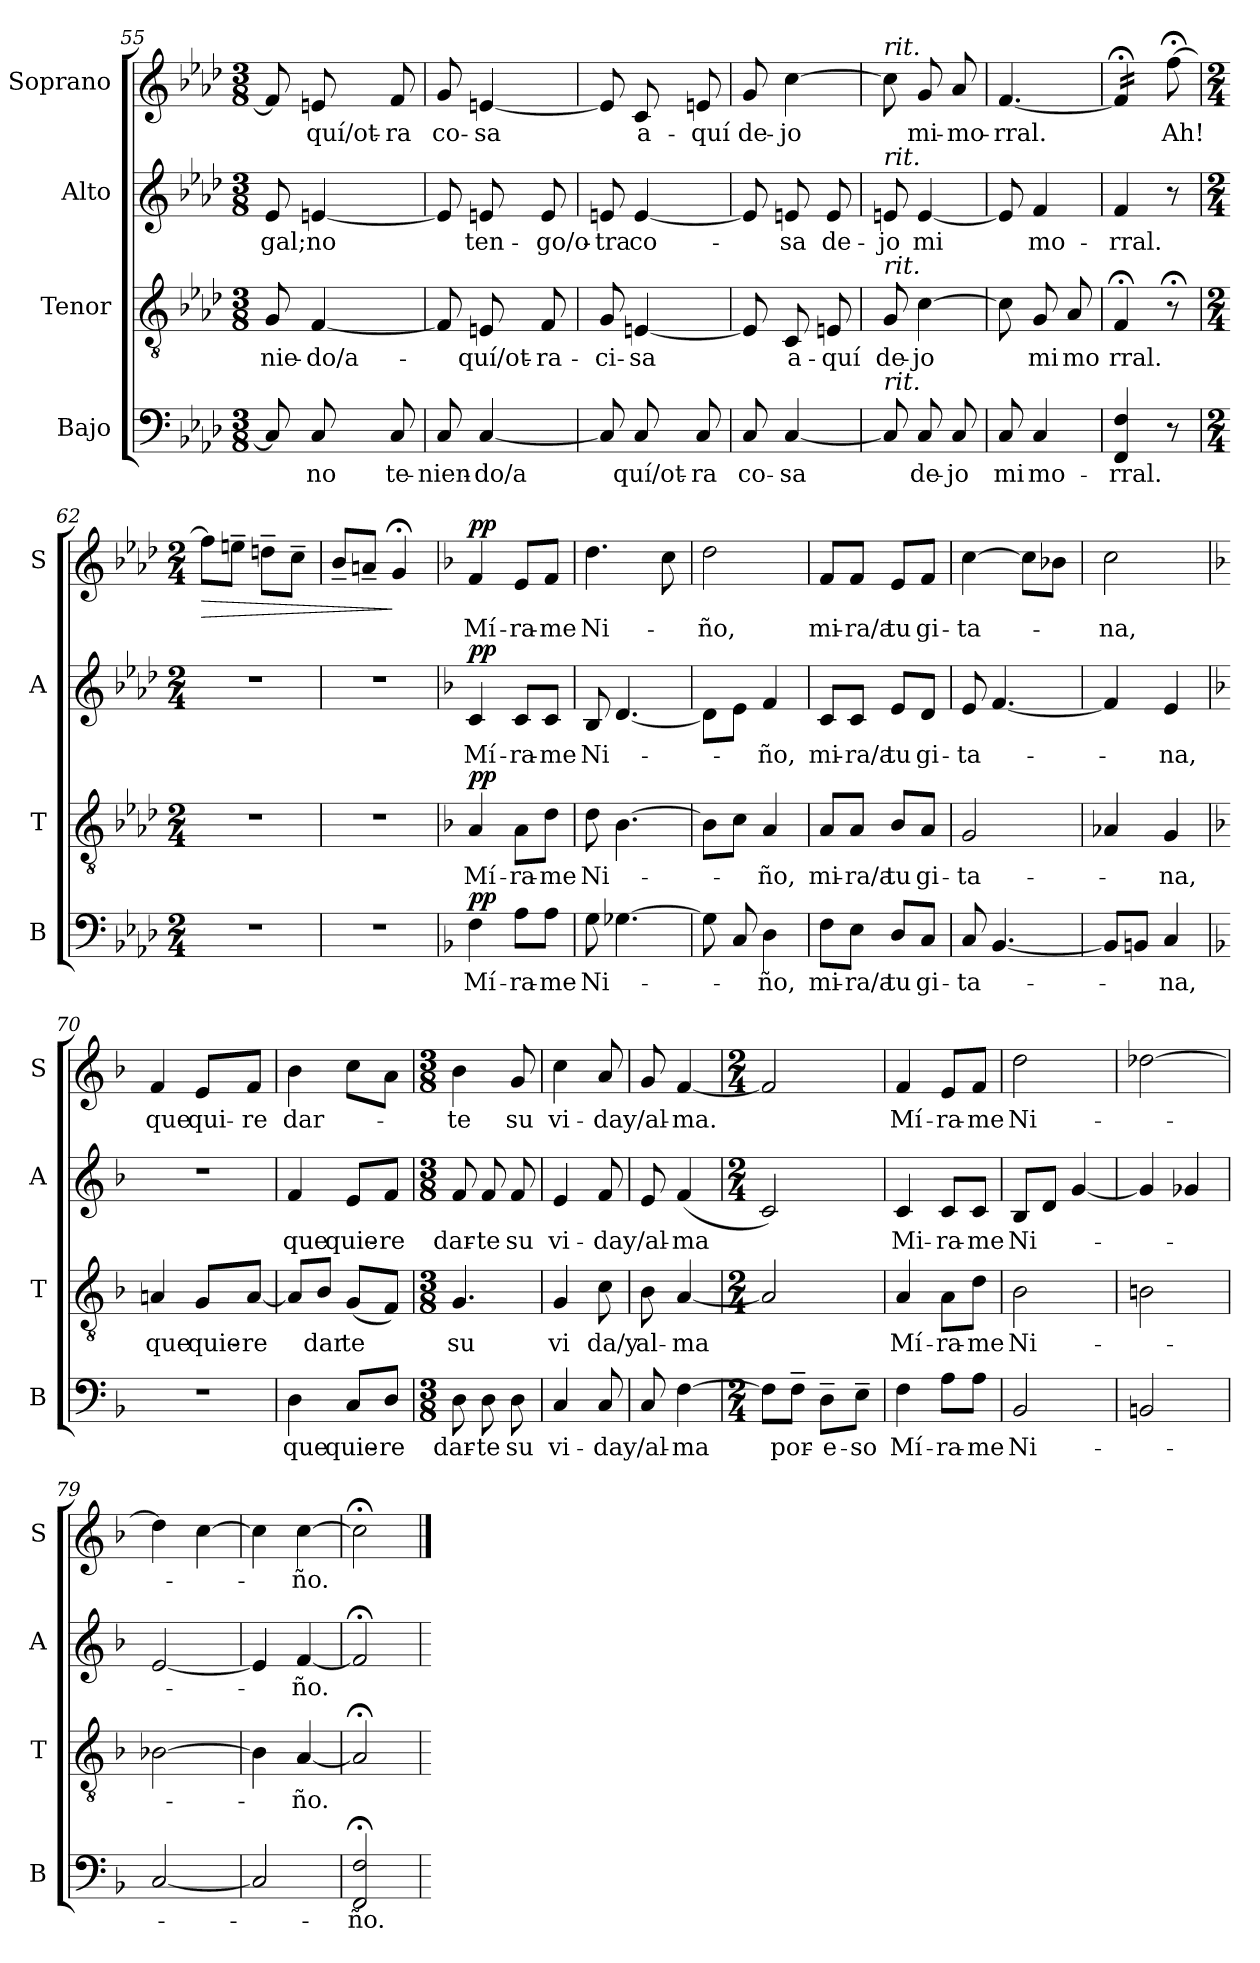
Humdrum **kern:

**kern	**text	**dynam	**kern	**text	**dynam	**kern	**text	**dynam	**kern	**text	**dynam
*part4	*part4	*part4	*part3	*part3	*part3	*part2	*part2	*part2	*part1	*part1	*part1
*staff4	*staff4	*staff4	*staff3	*staff3	*staff3	*staff2	*staff2	*staff2	*staff1	*staff1	*staff1
*I"Bajo	*	*	*I"Tenor	*	*	*I"Alto	*	*	*I"Soprano	*	*
*I'B	*	*	*I'T	*	*	*I'A	*	*	*I'S	*	*
*clefF4	*	*	*clefGv2	*	*	*clefG2	*	*	*clefG2	*	*
*k[b-e-a-d-]	*	*	*k[b-e-a-d-]	*	*	*k[b-e-a-d-]	*	*	*k[b-e-a-d-]	*	*
*A-:	*	*	*A-:	*	*	*A-:	*	*	*A-:	*	*
*M3/8	*	*	*M3/8	*	*	*M3/8	*	*	*M3/8	*	*
=55	=55	=55	=55	=55	=55	=55	=55	=55	=55	=55	=55
!	!	!	!	!LO:LY:b	!	!	!LO:LY:b:cj	!	!	!	!
8C/]	.	.	8G/	-nie-	.	8e-/	-gal;	.	8f/]	.	.
!	!LO:LY:b:cj	!	!	!LO:LY:b:cj	!	!	!LO:LY:b:cj	!	!	!LO:LY:b:cj	!
8C/	no	.	[<4F/	-do/a-	.	[<4en/	no	.	8en/	-quí/ot-	.
!	!LO:LY:b:cj	!	!	!	!	!	!	!	!	!LO:LY:b:rj	!
8C/	te-	.	.	.	.	.	.	.	8f/	-ra	.
=56	=56	=56	=56	=56	=56	=56	=56	=56	=56	=56	=56
!	!LO:LY:b	!	!	!	!	!	!	!	!	!LO:LY:b:cj	!
8C/	-nien-	.	8F/]	.	.	8e/]	.	.	8g/	co-	.
!	!LO:LY:b:cj	!	!	!LO:LY:b:cj	!	!	!LO:LY:b	!	!	!LO:LY:b:cj	!
[<4C/	-do/a	.	8En/	-quí/ot-	.	8en/	ten-	.	[<4en/	-sa	.
!	!	!	!	!LO:LY:b:rj	!	!	!LO:LY:b:cj	!	!	!	!
.	.	.	8F/	-ra-	.	8e/	-go/o-	.	.	.	.
=57	=57	=57	=57	=57	=57	=57	=57	=57	=57	=57	=57
!	!	!	!	!LO:LY:b:cj	!	!	!LO:LY:b:cj	!	!	!	!
8C/]	.	.	8G/	-ci-	.	8en/	-tra	.	8e/]	.	.
!	!LO:LY:b:cj	!	!	!LO:LY:b:cj	!	!	!LO:LY:b:cj	!	!	!LO:LY:b:cj	!
8C/	quí/ot-	.	[<4En/	-sa	.	[<4e/	co-	.	8c/	a-	.
!	!LO:LY:b:rj	!	!	!	!	!	!	!	!	!LO:LY:b:cj	!
8C/	-ra	.	.	.	.	.	.	.	8en/	-quí	.
=58	=58	=58	=58	=58	=58	=58	=58	=58	=58	=58	=58
!	!LO:LY:b:cj	!	!	!	!	!	!	!	!	!LO:LY:b:cj	!
8C/	co-	.	8E/]	.	.	8e/]	.	.	8g/	de-	.
!	!LO:LY:b:cj	!	!	!LO:LY:b	!	!	!LO:LY:b:cj	!	!	!LO:LY:b:cj	!
[<4C/	-sa	.	8C/	a-	.	8en/	-sa	.	[>4cc\	-jo	.
!	!	!	!	!LO:LY:b:cj	!	!	!LO:LY:b:cj	!	!	!	!
.	.	.	8En/	-quí	.	8e/	de-	.	.	.	.
=59	=59	=59	=59	=59	=59	=59	=59	=59	=59	=59	=59
!	!	!	!	!	!	!	!	!	!LO:TX:a:i:t=rit.	!	!
!	!	!	!	!	!	!LO:TX:a:i:t=rit.	!	!	!	!	!
!	!	!	!LO:TX:a:i:t=rit.	!	!	!	!	!	!	!	!
!LO:TX:a:i:t=rit.	!	!	!	!	!	!	!	!	!	!	!
!	!	!	!	!LO:LY:b	!	!	!LO:LY:b:cj	!	!	!	!
8C/]	.	.	8G/	de-	.	8en/	-jo	.	8cc\]	.	.
!	!LO:LY:b	!	!	!LO:LY:b:rj	!	!	!LO:LY:b:cj	!	!	!LO:LY:b	!
8C/	de-	.	[>4c\	-jo	.	[<4e/	mi	.	8g/	mi-	.
!	!LO:LY:b:rj	!	!	!	!	!	!	!	!	!LO:LY:b:rj	!
8C/	-jo	.	.	.	.	.	.	.	8a-/	-mo-	.
=60	=60	=60	=60	=60	=60	=60	=60	=60	=60	=60	=60
!	!LO:LY:b:cj	!	!	!	!	!	!	!	!	!LO:LY:b	!
8C/	mi	.	8c\]	.	.	8e/]	.	.	[<4.f/	-rral.	.
!	!LO:LY:b:cj	!	!	!LO:LY:b:cj	!	!	!LO:LY:b:cj	!	!	!	!
4C/	mo-	.	8G/	mi	.	4f/	mo-	.	.	.	.
!	!	!	!	!LO:LY:b:cj	!	!	!	!	!	!	!
.	.	.	8A-/	mo	.	.	.	.	.	.	.
=61	=61	=61	=61	=61	=61	=61	=61	=61	=61	=61	=61
!	!LO:LY:b:cj	!	!	!LO:LY:b:cj	!	!	!LO:LY:b:cj	!	!	!	!
*	*	*	*	*	*	*	*	*	*tremolo	*	*
4F/ 4FF/	-rral.	.	4F;</	rral.	.	4f/	-rral.	.	16f;</]LL	.	.
.	.	.	.	.	.	.	.	.	16f;</	.	.
.	.	.	.	.	.	.	.	.	16f;</	.	.
.	.	.	.	.	.	.	.	.	16f;</JJ	.	.
*	*	*	*	*	*	*	*	*	*Xtremolo	*	*
!	!	!	!	!	!	!	!	!	!	!LO:LY:b	!
8r	.	.	8r;<	.	.	8r	.	.	[<8ff;<\	Ah!	.
!!LO:PB:g=z
=62	=62	=62	=62	=62	=62	=62	=62	=62	=62	=62	=62
*M2/4	*	*	*M2/4	*	*	*M2/4	*	*	*M2/4	*	*
!LO:N:vis=1	!	!	!LO:N:vis=1	!	!	!LO:N:vis=1	!	!	!	!	!LO:HP:b
2r	.	.	2r	.	.	2r	.	.	8ff\L]	.	>
.	.	.	.	.	.	.	.	.	8een~>\J	.	.
.	.	.	.	.	.	.	.	.	8ddn~>\L	.	.
.	.	.	.	.	.	.	.	.	8cc~>\J	.	.
=63	=63	=63	=63	=63	=63	=63	=63	=63	=63	=63	=63
!LO:N:vis=1	!	!	!LO:N:vis=1	!	!	!LO:N:vis=1	!	!	!	!	!
2r	.	.	2r	.	.	2r	.	.	8b-~</L	.	.
.	.	.	.	.	.	.	.	.	8an~</J	.	.
.	.	.	.	.	.	.	.	.	4g;</	.	]
=64	=64	=64	=64	=64	=64	=64	=64	=64	=64	=64	=64
*k[b-]	*	*	*k[b-]	*	*	*k[b-]	*	*	*k[b-]	*	*
*F:	*	*	*F:	*	*	*F:	*	*	*F:	*	*
!	!LO:LY:b:cj	!LO:DY:a	!	!LO:LY:b:cj	!LO:DY:a	!	!LO:LY:b:cj	!LO:DY:a	!	!LO:LY:b:cj	!LO:DY:a
4F\	Mí-	pp	4A/	Mí-	pp	4c/	Mí-	pp	4f/	Mí-	pp
!	!LO:LY:b	!	!	!LO:LY:b	!	!	!LO:LY:b	!	!	!LO:LY:b	!
8A\L	-ra-	.	8A\L	-ra-	.	8c/L	-ra-	.	8e/L	-ra-	.
!	!LO:LY:b:rj	!	!	!LO:LY:b:rj	!	!	!LO:LY:b:rj	!	!	!LO:LY:b:rj	!
8A\J	-me	.	8d\J	-me	.	8c/J	-me	.	8f/J	-me	.
=65	=65	=65	=65	=65	=65	=65	=65	=65	=65	=65	=65
!	!LO:LY:b:cj	!	!	!LO:LY:b:cj	!	!	!LO:LY:b:cj	!	!	!LO:LY:b:cj	!
8G\	Ni-	.	8d\	Ni-	.	8B-/	Ni-	.	4.dd\	Ni-	.
[>4.G-X\	.	.	[>4.B-\	.	.	[>4.d/	.	.	.	.	.
.	.	.	.	.	.	.	.	.	8cc\	.	.
=66	=66	=66	=66	=66	=66	=66	=66	=66	=66	=66	=66
!	!	!	!	!	!	!	!	!	!	!LO:LY:b:cj	!
8G-\]	.	.	8B-\L]	.	.	8d\L]	.	.	2dd\	-ño,	.
8C/	.	.	8c\J	.	.	8e\J	.	.	.	.	.
!	!LO:LY:b:cj	!	!	!LO:LY:b:cj	!	!	!LO:LY:b:cj	!	!	!	!
4D\	-ño,	.	4A/	-ño,	.	4f/	-ño,	.	.	.	.
=67	=67	=67	=67	=67	=67	=67	=67	=67	=67	=67	=67
!	!LO:LY:b	!	!	!LO:LY:b	!	!	!LO:LY:b	!	!	!LO:LY:b	!
8F\L	mi-	.	8A/L	mi-	.	8c/L	mi-	.	8f/L	mi-	.
!	!LO:LY:b:cj	!	!	!LO:LY:b:cj	!	!	!LO:LY:b:cj	!	!	!LO:LY:b:cj	!
8E\J	-ra/a	.	8A/J	-ra/a	.	8c/J	-ra/a	.	8f/J	-ra/a	.
!	!LO:LY:b:cj	!	!	!LO:LY:b:cj	!	!	!LO:LY:b:cj	!	!	!LO:LY:b:cj	!
8D/L	tu	.	8B-/L	tu	.	8e/L	tu	.	8e/L	tu	.
!	!LO:LY:b:cj	!	!	!LO:LY:b:cj	!	!	!LO:LY:b:cj	!	!	!LO:LY:b:cj	!
8C/J	gi-	.	8A/J	gi-	.	8d/J	gi-	.	8f/J	gi-	.
=68	=68	=68	=68	=68	=68	=68	=68	=68	=68	=68	=68
!	!LO:LY:b:cj	!	!	!LO:LY:b:cj	!	!	!LO:LY:b:cj	!	!	!LO:LY:b:cj	!
8C/	-ta-	.	2G/	-ta-	.	8e/	-ta-	.	[>4cc\	-ta-	.
[<4.BB-/	.	.	.	.	.	[<4.f/	.	.	.	.	.
.	.	.	.	.	.	.	.	.	8cc\L]	.	.
.	.	.	.	.	.	.	.	.	8b-X\J	.	.
=69	=69	=69	=69	=69	=69	=69	=69	=69	=69	=69	=69
!	!	!	!	!	!	!	!	!	!	!LO:LY:b:cj	!
8BB-/L]	.	.	4A-X/	.	.	4f/]	.	.	2cc\	-na,	.
8BBn/J	.	.	.	.	.	.	.	.	.	.	.
!	!LO:LY:b:cj	!	!	!LO:LY:b:cj	!	!	!LO:LY:b:cj	!	!	!	!
4C/	-na,	.	4G/	-na,	.	4e/	-na,	.	.	.	.
!!LO:LB:g=z
=70	=70	=70	=70	=70	=70	=70	=70	=70	=70	=70	=70
*k[b-]	*	*	*k[b-]	*	*	*k[b-]	*	*	*k[b-]	*	*
*F:	*	*	*F:	*	*	*F:	*	*	*F:	*	*
!LO:N:vis=1	!	!	!	!LO:LY:b:cj	!	!LO:N:vis=1	!	!	!	!LO:LY:b:cj	!
2r	.	.	4An/	que	.	2r	.	.	4f/	que	.
!	!	!	!	!LO:LY:b:cj	!	!	!	!	!	!LO:LY:b:cj	!
.	.	.	8G/L	quie-	.	.	.	.	8e/L	qui-	.
!	!	!	!	!LO:LY:b:cj	!	!	!	!	!	!LO:LY:b:cj	!
.	.	.	[<8A/J	-re	.	.	.	.	8f/J	-re	.
=71	=71	=71	=71	=71	=71	=71	=71	=71	=71	=71	=71
!	!LO:LY:b:cj	!	!	!	!	!	!LO:LY:b:cj	!	!	!LO:LY:b:cj	!
4D\	que	.	8A/L]	.	.	4f/	que	.	4b-\	dar-	.
!	!	!	!	!LO:LY:b:cj	!	!	!	!	!	!	!
.	.	.	8B-/J	dar	.	.	.	.	.	.	.
!	!LO:LY:b:cj	!	!	!LO:LY:b:cj	!	!	!LO:LY:b:cj	!	!	!	!
8C/L	quie-	.	(<8G/L	te	.	8e/L	quie-	.	8cc\L	.	.
!	!LO:LY:b:cj	!	!	!	!	!	!LO:LY:b:cj	!	!	!	!
8D/J	-re	.	8F/J)	.	.	8f/J	-re	.	8a\J	.	.
=72	=72	=72	=72	=72	=72	=72	=72	=72	=72	=72	=72
*M3/8	*	*	*M3/8	*	*	*M3/8	*	*	*M3/8	*	*
!	!LO:LY:b:cj	!	!	!LO:LY:b:cj	!	!	!LO:LY:b:cj	!	!	!LO:LY:b:cj	!
8D\	dar-	.	4.G/	su	.	8f/	dar-	.	4b-\	-te	.
!	!LO:LY:b:cj	!	!	!	!	!	!LO:LY:b:cj	!	!	!	!
8D\	-te	.	.	.	.	8f/	-te	.	.	.	.
!	!LO:LY:b:cj	!	!	!	!	!	!LO:LY:b:cj	!	!	!LO:LY:b:cj	!
8D\	su	.	.	.	.	8f/	su	.	8g/	su	.
=73	=73	=73	=73	=73	=73	=73	=73	=73	=73	=73	=73
!	!LO:LY:b:cj	!	!	!LO:LY:b:cj	!	!	!LO:LY:b:cj	!	!	!LO:LY:b:cj	!
4C/	vi-	.	4G/	vi	.	4e/	vi-	.	4cc\	vi-	.
!	!LO:LY:b:cj	!	!	!LO:LY:b:cj	!	!	!LO:LY:b:cj	!	!	!LO:LY:b:cj	!
8C/	-da	.	8c\	da/y	.	8f/	-da	.	8a/	-da	.
=74	=74	=74	=74	=74	=74	=74	=74	=74	=74	=74	=74
!	!LO:LY:b:cj	!	!	!LO:LY:b:cj	!	!	!LO:LY:b:cj	!	!	!LO:LY:b:cj	!
8C/	y/al-	.	8B-\	al-	.	8e/	y/al-	.	8g/	y/al-	.
!	!LO:LY:b	!	!	!LO:LY:b	!	!	!LO:LY:b	!	!	!LO:LY:b	!
[>4F\	-ma	.	[<4A/	-ma	.	(<4f/	-ma	.	[<4f/	-ma.	.
=75	=75	=75	=75	=75	=75	=75	=75	=75	=75	=75	=75
*M2/4	*	*	*M2/4	*	*	*M2/4	*	*	*M2/4	*	*
8F\L]	.	.	2A/]	.	.	2c/)	.	.	2f/]	.	.
!	!LO:LY:b:cj	!	!	!	!	!	!	!	!	!	!
8F~>\J	por-	.	.	.	.	.	.	.	.	.	.
!	!LO:LY:b:cj	!	!	!	!	!	!	!	!	!	!
8D~>\L	-e-	.	.	.	.	.	.	.	.	.	.
!	!LO:LY:b:cj	!	!	!	!	!	!	!	!	!	!
8E~>\J	-so	.	.	.	.	.	.	.	.	.	.
!!LO:LB:g=z
=76	=76	=76	=76	=76	=76	=76	=76	=76	=76	=76	=76
!	!LO:LY:b:cj	!	!	!LO:LY:b:cj	!	!	!LO:LY:b:cj	!	!	!LO:LY:b:cj	!
4F\	Mí-	.	4A/	Mí-	.	4c/	Mi-	.	4f/	Mí-	.
!	!LO:LY:b:cj	!	!	!LO:LY:b:cj	!	!	!LO:LY:b:cj	!	!	!LO:LY:b:cj	!
8A\L	-ra-	.	8A\L	-ra-	.	8c/L	-ra-	.	8e/L	-ra-	.
!	!LO:LY:b:cj	!	!	!LO:LY:b:cj	!	!	!LO:LY:b:cj	!	!	!LO:LY:b:cj	!
8A\J	-me	.	8d\J	-me	.	8c/J	-me	.	8f/J	-me	.
=77	=77	=77	=77	=77	=77	=77	=77	=77	=77	=77	=77
!	!LO:LY:b:cj	!	!	!LO:LY:b:cj	!	!	!LO:LY:b:cj	!	!	!LO:LY:b:cj	!
2BB-/	Ni-	.	2B-\	Ni-	.	8B-/L	Ni-	.	2dd\	Ni-	.
.	.	.	.	.	.	8d/J	.	.	.	.	.
.	.	.	.	.	.	[<4g/	.	.	.	.	.
=78	=78	=78	=78	=78	=78	=78	=78	=78	=78	=78	=78
2BBn/	.	.	2Bn\	.	.	4g/]	.	.	[>2dd-X\	.	.
.	.	.	.	.	.	4g-X/	.	.	.	.	.
=79	=79	=79	=79	=79	=79	=79	=79	=79	=79	=79	=79
[<2C/	.	.	[>2B-X\	.	.	[<2e/	.	.	4dd-\]	.	.
.	.	.	.	.	.	.	.	.	[>4cc\	.	.
=80	=80	=80	=80	=80	=80	=80	=80	=80	=80	=80	=80
2C/]	.	.	4B-\]	.	.	4e/]	.	.	4cc\]	.	.
!	!	!	!	!LO:LY:b	!	!	!LO:LY:b	!	!	!LO:LY:b	!
.	.	.	[<4A/	-ño.	.	[<4f/	-ño.	.	[>4cc\	-ño.	.
=81	=81	=81	=81	=81	=81	=81	=81	=81	=81	=81	=81
!	!LO:LY:b:cj	!	!	!	!	!	!	!	!	!	!
2F/;< 2FF/;<	-ño.	.	2A;</]	.	.	2f;</]	.	.	2cc;<\]	.	.
=	==	==	=	==	==	=	==	==	==	==	==
*-	*-	*-	*-	*-	*-	*-	*-	*-	*-	*-	*-
